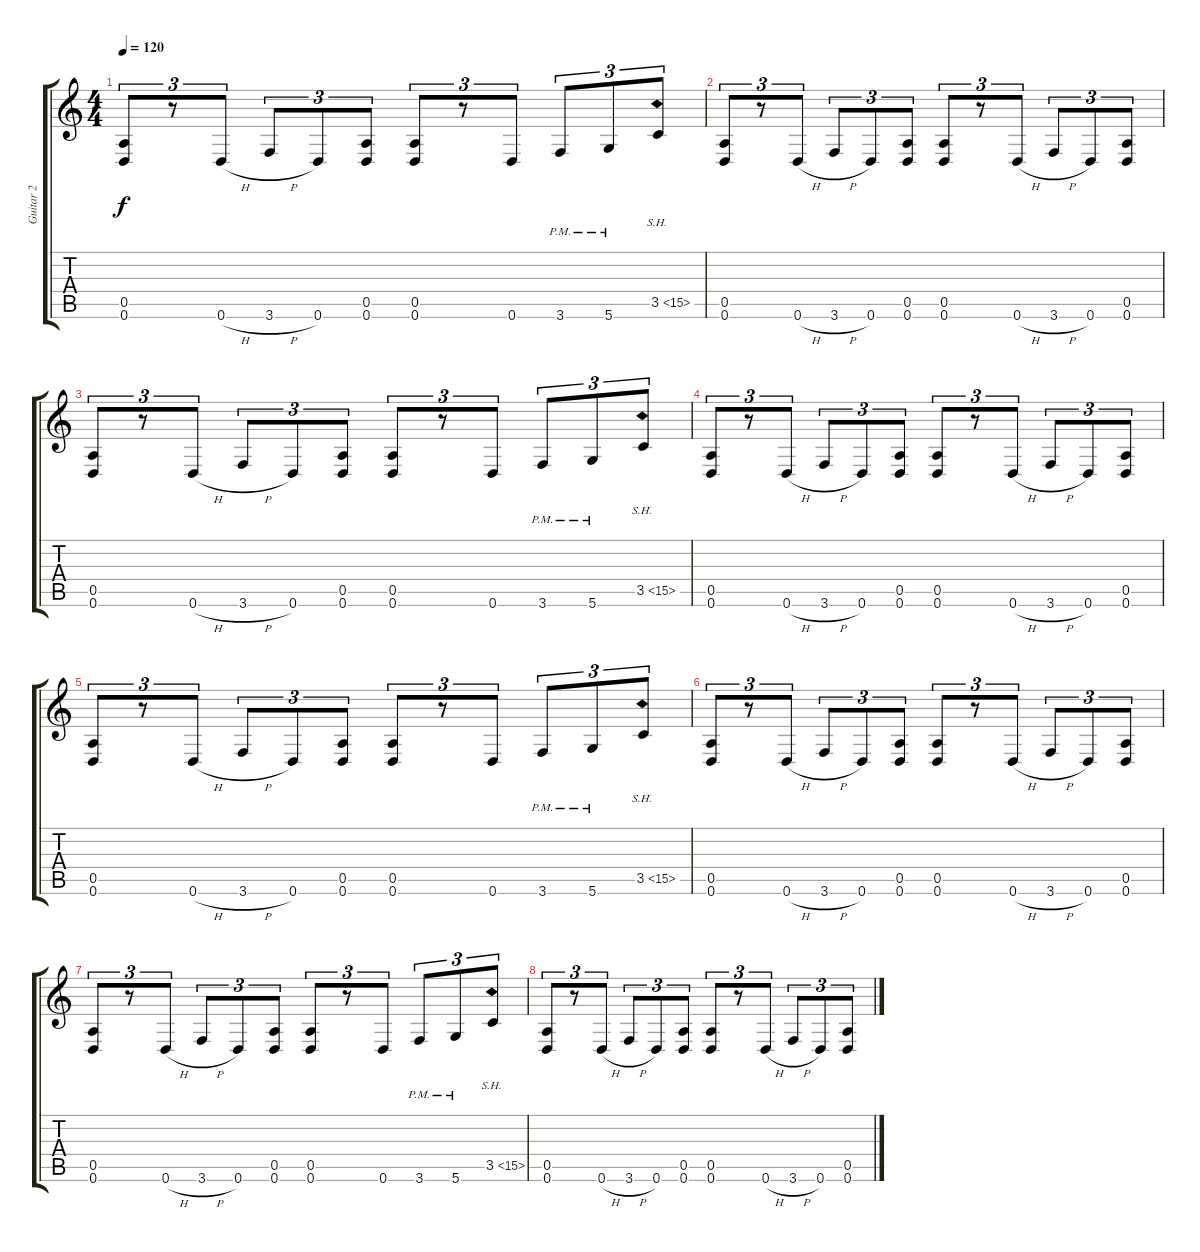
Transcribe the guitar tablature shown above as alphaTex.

\track ("Guitar 2" "Guitar 2") {instrument distortionguitar}
\staff {score tabs}
\tuning (E4 B3 G3 D3 A2 D2) {hide}
\ts (4 4)
\tempo 120
\clef g2
\ks c
(0.5 0.6).8{tu (3 2) dy f} r.8{tu (3 2)} 0.6{h}.8{tu (3 2)} 3.6{h}.8{tu (3 2)} 0.6.8{tu (3 2)} (0.5 0.6).8{tu (3 2)} (0.5 0.6).8{tu (3 2)} r.8{tu (3 2)} 0.6.8{tu (3 2)} 3.6{pm}.8{tu (3 2)} 5.6{pm}.8{tu (3 2)} 3.5{sh 12}.8{tu (3 2)} |
(0.5 0.6).8{tu (3 2)} r.8{tu (3 2)} 0.6{h}.8{tu (3 2)} 3.6{h}.8{tu (3 2)} 0.6.8{tu (3 2)} (0.5 0.6).8{tu (3 2)} (0.5 0.6).8{tu (3 2)} r.8{tu (3 2)} 0.6{h}.8{tu (3 2)} 3.6{h}.8{tu (3 2)} 0.6.8{tu (3 2)} (0.5 0.6).8{tu (3 2)} |
(0.5 0.6).8{tu (3 2)} r.8{tu (3 2)} 0.6{h}.8{tu (3 2)} 3.6{h}.8{tu (3 2)} 0.6.8{tu (3 2)} (0.5 0.6).8{tu (3 2)} (0.5 0.6).8{tu (3 2)} r.8{tu (3 2)} 0.6.8{tu (3 2)} 3.6{pm}.8{tu (3 2)} 5.6{pm}.8{tu (3 2)} 3.5{sh 12}.8{tu (3 2)} |
(0.5 0.6).8{tu (3 2)} r.8{tu (3 2)} 0.6{h}.8{tu (3 2)} 3.6{h}.8{tu (3 2)} 0.6.8{tu (3 2)} (0.5 0.6).8{tu (3 2)} (0.5 0.6).8{tu (3 2)} r.8{tu (3 2)} 0.6{h}.8{tu (3 2)} 3.6{h}.8{tu (3 2)} 0.6.8{tu (3 2)} (0.5 0.6).8{tu (3 2)} |
(0.5 0.6).8{tu (3 2)} r.8{tu (3 2)} 0.6{h}.8{tu (3 2)} 3.6{h}.8{tu (3 2)} 0.6.8{tu (3 2)} (0.5 0.6).8{tu (3 2)} (0.5 0.6).8{tu (3 2)} r.8{tu (3 2)} 0.6.8{tu (3 2)} 3.6{pm}.8{tu (3 2)} 5.6{pm}.8{tu (3 2)} 3.5{sh 12}.8{tu (3 2)} |
(0.5 0.6).8{tu (3 2)} r.8{tu (3 2)} 0.6{h}.8{tu (3 2)} 3.6{h}.8{tu (3 2)} 0.6.8{tu (3 2)} (0.5 0.6).8{tu (3 2)} (0.5 0.6).8{tu (3 2)} r.8{tu (3 2)} 0.6{h}.8{tu (3 2)} 3.6{h}.8{tu (3 2)} 0.6.8{tu (3 2)} (0.5 0.6).8{tu (3 2)} |
(0.5 0.6).8{tu (3 2)} r.8{tu (3 2)} 0.6{h}.8{tu (3 2)} 3.6{h}.8{tu (3 2)} 0.6.8{tu (3 2)} (0.5 0.6).8{tu (3 2)} (0.5 0.6).8{tu (3 2)} r.8{tu (3 2)} 0.6.8{tu (3 2)} 3.6{pm}.8{tu (3 2)} 5.6{pm}.8{tu (3 2)} 3.5{sh 12}.8{tu (3 2)} |
(0.5 0.6).8{tu (3 2)} r.8{tu (3 2)} 0.6{h}.8{tu (3 2)} 3.6{h}.8{tu (3 2)} 0.6.8{tu (3 2)} (0.5 0.6).8{tu (3 2)} (0.5 0.6).8{tu (3 2)} r.8{tu (3 2)} 0.6{h}.8{tu (3 2)} 3.6{h}.8{tu (3 2)} 0.6.8{tu (3 2)} (0.5 0.6).8{tu (3 2)}
